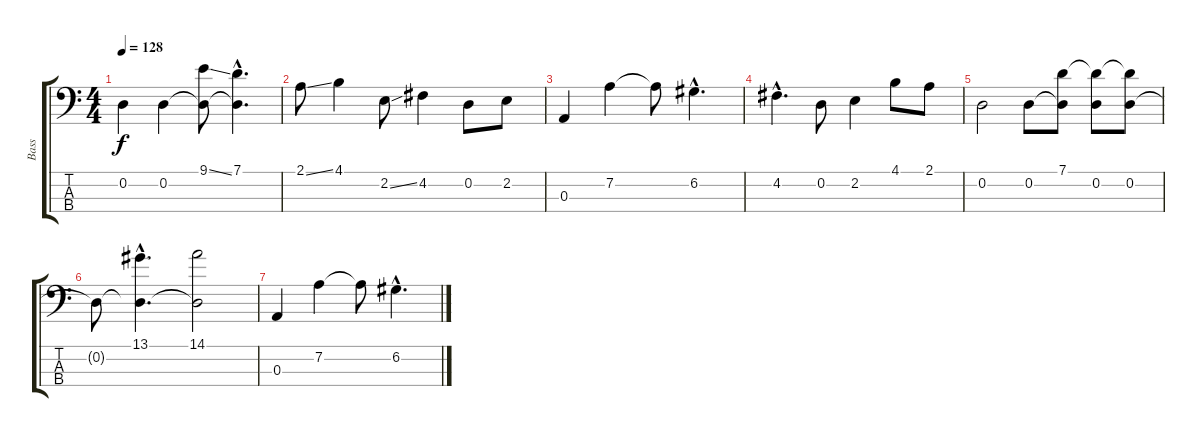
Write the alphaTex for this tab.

\track ("Bass" "Bass") {instrument electricbassfinger}
\staff {score tabs}
\tuning (G2 D2 A1 E1) {hide}
\ts (4 4)
\tempo 128
\clef f4
\ks c
0.2.4{dy f} 0.2.4 (9.1{ss} 0.2{t}).8 (7.1{hac} 0.2{hac t}).4{d} |
2.1{ss}.8 4.1.4 2.2{ss}.8 4.2.4 0.2.8 2.2.8 |
0.3.4 7.2.4 7.2{t}.8 6.2{hac}.4{d} |
4.2{hac}.4{d} 0.2.8 2.2.4 4.1.8 2.1.8 |
0.2.2 0.2.8 (7.1 0.2{t}).8 (7.1{t} 0.2).8 (7.1{t} 0.2).8 |
0.2{t}.8 (13.1{hac} 0.2{hac t}).4{d} (14.1 0.2{t}).2 |
0.3.4 7.2.4 7.2{t}.8 6.2{hac}.4{d}
